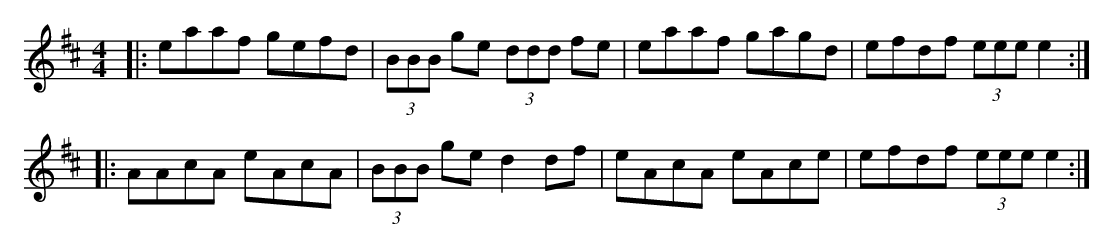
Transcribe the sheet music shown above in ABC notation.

X:1
M:4/4
K:Amix
|:eaaf gefd|(3BBB ge (3ddd fe|eaaf gagd|efdf (3eee e2:|
|:AAcA eAcA|(3BBB ge d2 df|eAcA eAce|efdf (3eee e2:|
